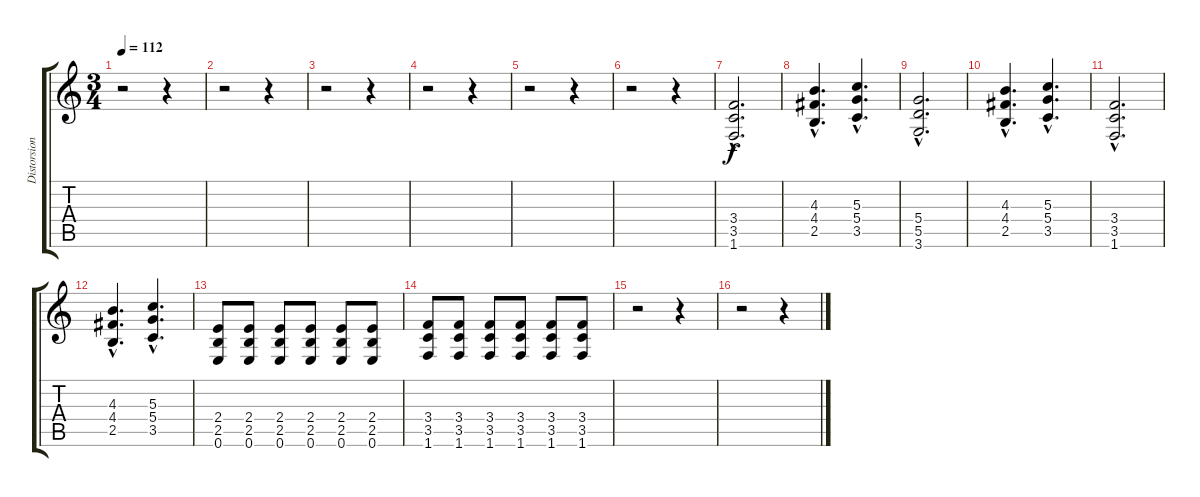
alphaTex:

\track ("Distorsion Guitar 2" "Distorsion") {instrument overdrivenguitar}
\staff {score tabs}
\tuning (E4 B3 G3 D3 A2 E2) {hide}
\ts (3 4)
\tempo 112
\clef g2
\ks c
r.2{dy f} r.4 |
r.2 r.4 |
r.2 r.4 |
r.2 r.4 |
r.2 r.4 |
r.2 r.4 |
(3.4{hac} 3.5{hac} 1.6{hac}).2{d} |
(4.3{hac} 4.4{hac} 2.5{hac}).4{d} (5.3{hac} 5.4{hac} 3.5{hac}).4{d} |
(5.4{hac} 5.5{hac} 3.6{hac}).2{d} |
(4.3{hac} 4.4{hac} 2.5{hac}).4{d} (5.3{hac} 5.4{hac} 3.5{hac}).4{d} |
(3.4{hac} 3.5{hac} 1.6{hac}).2{d} |
(4.3{hac} 4.4{hac} 2.5{hac}).4{d} (5.3{hac} 5.4{hac} 3.5{hac}).4{d} |
(2.4 2.5 0.6).8 (2.4 2.5 0.6).8 (2.4 2.5 0.6).8 (2.4 2.5 0.6).8 (2.4 2.5 0.6).8 (2.4 2.5 0.6).8 |
(3.4 3.5 1.6).8 (3.4 3.5 1.6).8 (3.4 3.5 1.6).8 (3.4 3.5 1.6).8 (3.4 3.5 1.6).8 (3.4 3.5 1.6).8 |
r.2 r.4 |
r.2 r.4
